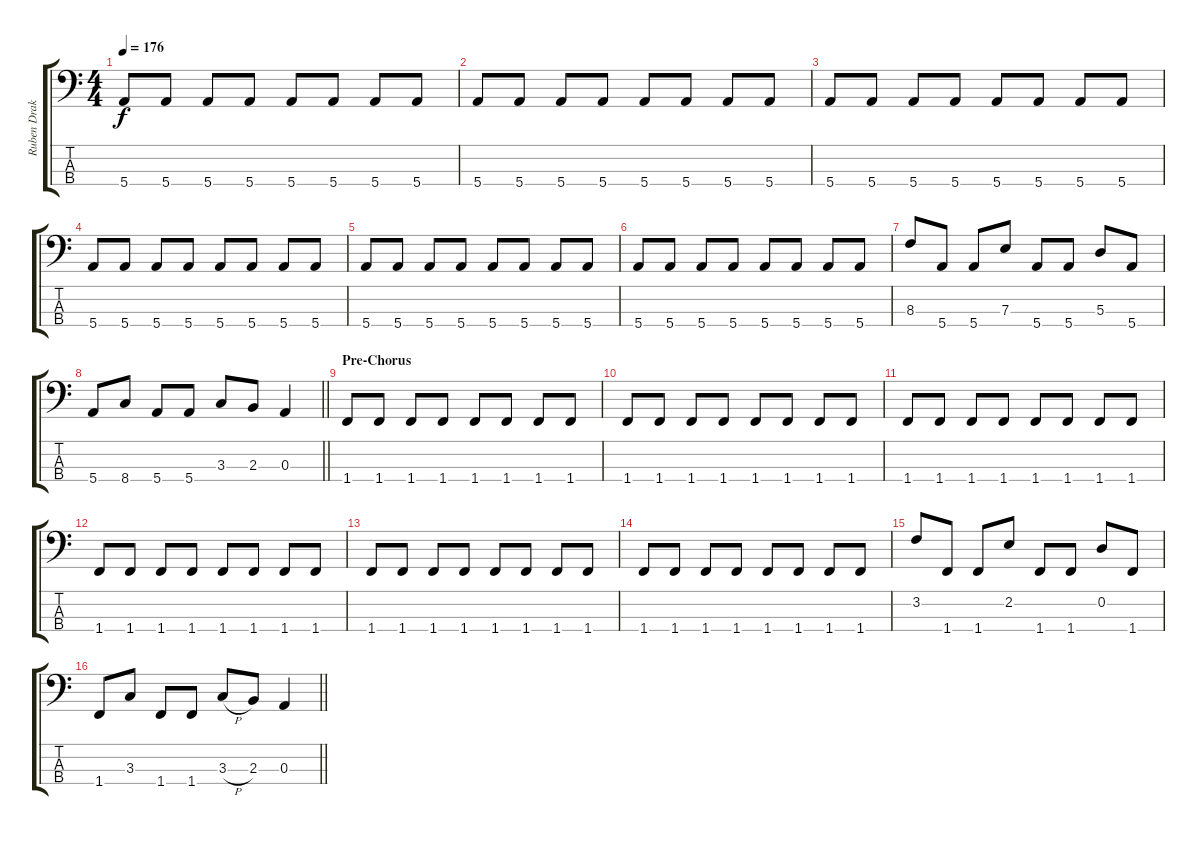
\track ("Ruben Drake" "Ruben Drak") {instrument electricbasspick}
\staff {score tabs}
\tuning (G2 D2 A1 E1) {hide}
\ts (4 4)
\tempo 176
\clef f4
\ks c
5.4.8{dy f} 5.4.8 5.4.8 5.4.8 5.4.8 5.4.8 5.4.8 5.4.8 |
5.4.8 5.4.8 5.4.8 5.4.8 5.4.8 5.4.8 5.4.8 5.4.8 |
5.4.8 5.4.8 5.4.8 5.4.8 5.4.8 5.4.8 5.4.8 5.4.8 |
5.4.8 5.4.8 5.4.8 5.4.8 5.4.8 5.4.8 5.4.8 5.4.8 |
5.4.8 5.4.8 5.4.8 5.4.8 5.4.8 5.4.8 5.4.8 5.4.8 |
5.4.8 5.4.8 5.4.8 5.4.8 5.4.8 5.4.8 5.4.8 5.4.8 |
8.3.8 5.4.8 5.4.8 7.3.8 5.4.8 5.4.8 5.3.8 5.4.8 |
\barLineRight lightlight
5.4.8 8.4.8 5.4.8 5.4.8 3.3.8 2.3.8 0.3.4 |
\section ("" "Pre-Chorus")
1.4.8 1.4.8 1.4.8 1.4.8 1.4.8 1.4.8 1.4.8 1.4.8 |
1.4.8 1.4.8 1.4.8 1.4.8 1.4.8 1.4.8 1.4.8 1.4.8 |
1.4.8 1.4.8 1.4.8 1.4.8 1.4.8 1.4.8 1.4.8 1.4.8 |
1.4.8 1.4.8 1.4.8 1.4.8 1.4.8 1.4.8 1.4.8 1.4.8 |
1.4.8 1.4.8 1.4.8 1.4.8 1.4.8 1.4.8 1.4.8 1.4.8 |
1.4.8 1.4.8 1.4.8 1.4.8 1.4.8 1.4.8 1.4.8 1.4.8 |
3.2.8 1.4.8 1.4.8 2.2.8 1.4.8 1.4.8 0.2.8 1.4.8 |
\barLineRight lightlight
1.4.8 3.3.8 1.4.8 1.4.8 3.3{h}.8 2.3.8 0.3.4
